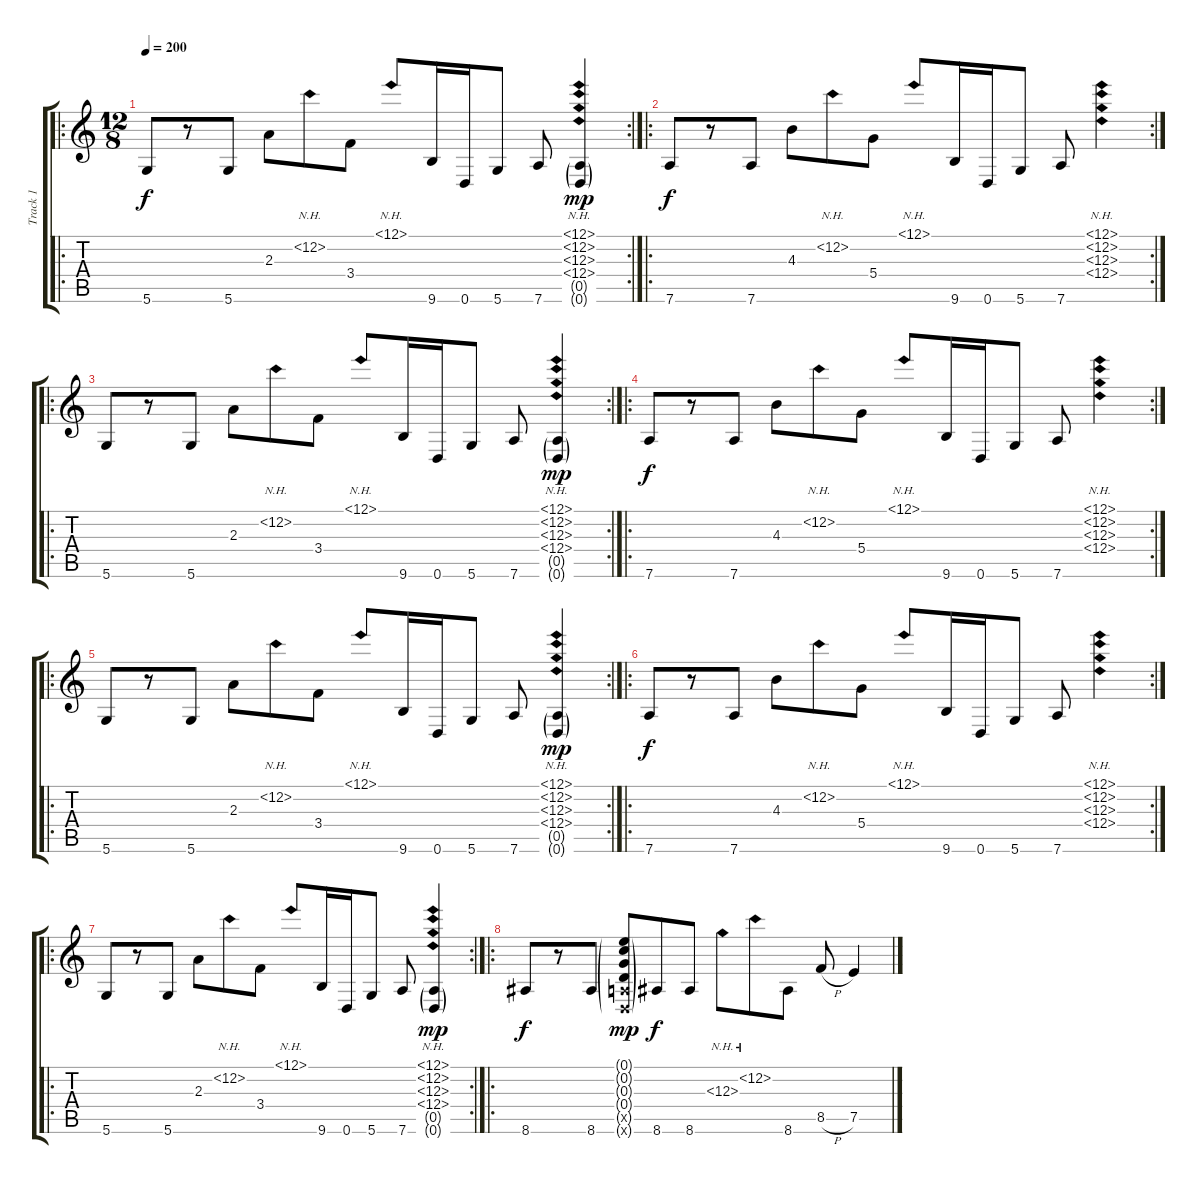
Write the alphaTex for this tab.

\track ("Track 1" "Track 1") {instrument acousticguitarsteel}
\staff {score tabs}
\tuning (E4 C4 G3 D3 A2 D2) {hide}
\ro
\rc 2
\ts (12 8)
\tempo 200
\clef g2
\ks c
5.6.8{dy f} r.8 5.6.8 2.3.8 12.2{nh}.8 3.4.8 12.1{nh}.8 9.6.16 0.6.16 5.6.8 7.6.8 (12.1{nh} 12.2{nh} 12.3{nh} 12.4{nh} 0.5{g} 0.6{g}).4{dy mp} |
\ro
\rc 2
7.6.8{dy f} r.8 7.6.8 4.3.8 12.2{nh}.8 5.4.8 12.1{nh}.8 9.6.16 0.6.16 5.6.8 7.6.8 (12.1{nh} 12.2{nh} 12.3{nh} 12.4{nh}).4 |
\ro
\rc 2
5.6.8 r.8 5.6.8 2.3.8 12.2{nh}.8 3.4.8 12.1{nh}.8 9.6.16 0.6.16 5.6.8 7.6.8 (12.1{nh} 12.2{nh} 12.3{nh} 12.4{nh} 0.5{g} 0.6{g}).4{dy mp} |
\ro
\rc 2
7.6.8{dy f} r.8 7.6.8 4.3.8 12.2{nh}.8 5.4.8 12.1{nh}.8 9.6.16 0.6.16 5.6.8 7.6.8 (12.1{nh} 12.2{nh} 12.3{nh} 12.4{nh}).4 |
\ro
\rc 2
5.6.8 r.8 5.6.8 2.3.8 12.2{nh}.8 3.4.8 12.1{nh}.8 9.6.16 0.6.16 5.6.8 7.6.8 (12.1{nh} 12.2{nh} 12.3{nh} 12.4{nh} 0.5{g} 0.6{g}).4{dy mp} |
\ro
\rc 2
7.6.8{dy f} r.8 7.6.8 4.3.8 12.2{nh}.8 5.4.8 12.1{nh}.8 9.6.16 0.6.16 5.6.8 7.6.8 (12.1{nh} 12.2{nh} 12.3{nh} 12.4{nh}).4 |
\ro
\rc 2
5.6.8 r.8 5.6.8 2.3.8 12.2{nh}.8 3.4.8 12.1{nh}.8 9.6.16 0.6.16 5.6.8 7.6.8 (12.1{nh} 12.2{nh} 12.3{nh} 12.4{nh} 0.5{g} 0.6{g}).4{dy mp} |
\ro
8.6.8{dy f} r.8 8.6.8 (0.1{g} 0.2{g} 0.3{g} 0.4{g} 0.5{g x} 0.6{g x}).8{dy mp} 8.6.8{dy f} 8.6.8 12.3{nh}.8 12.2{nh}.8 8.6.8 8.5{h}.8 7.5.4
